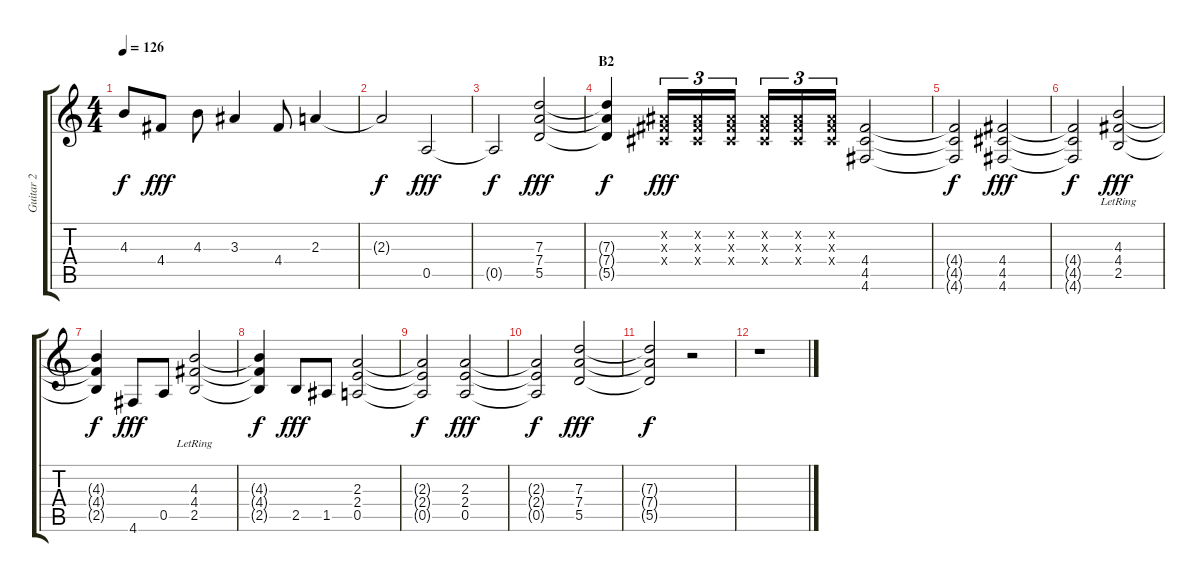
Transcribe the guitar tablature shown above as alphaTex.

\track ("Guitar 2" "Guitar 2") {instrument distortionguitar}
\staff {score tabs}
\tuning (E4 B3 G3 D3 A2 D2) {hide}
\ts (4 4)
\tempo 126
\clef g2
\ks c
4.3{t}.8{dy f} 4.4.8{dy fff} 4.3.8 3.3.4 4.4.8 2.3.4 |
2.3{t}.2{dy f} 0.5.2{dy fff} |
0.5{t}.2{dy f} (7.3 7.4 5.5).2{dy fff} |
\section ("" "B2")
(7.3{t} 7.4{t} 5.5{t}).4{dy f} (-1.2{x} -1.3{x} -1.4{x}).16{tu (3 2) dy fff} (-1.2{x} -1.3{x} -1.4{x}).16{tu (3 2)} (-1.2{x} -1.3{x} -1.4{x}).16{tu (3 2)} (-1.2{x} -1.3{x} -1.4{x}).16{tu (3 2)} (-1.2{x} -1.3{x} -1.4{x}).16{tu (3 2)} (-1.2{x} -1.3{x} -1.4{x}).16{tu (3 2)} (4.4 4.5 4.6).2 |
(4.4{t} 4.5{t} 4.6{t}).2{dy f} (4.4 4.5 4.6).2{dy fff} |
(4.4{t} 4.5{t} 4.6{t}).2{dy f} (4.3{lr} 4.4{lr} 2.5).2{dy fff} |
(4.3{t} 4.4{t} 2.5{t}).4{dy f} 4.6.8{dy fff} 0.5.8 (4.3{lr} 4.4{lr} 2.5).2 |
(4.3{t} 4.4{t} 2.5{t}).4{dy f} 2.5.8{dy fff} 1.5.8 (2.3 2.4 0.5).2 |
(2.3{t} 2.4{t} 0.5{t}).2{dy f} (2.3 2.4 0.5).2{dy fff} |
(2.3{t} 2.4{t} 0.5{t}).2{dy f} (7.3 7.4 5.5).2{dy fff} |
(7.3{t} 7.4{t} 5.5{t}).2{dy f} r.2 |
r.1
